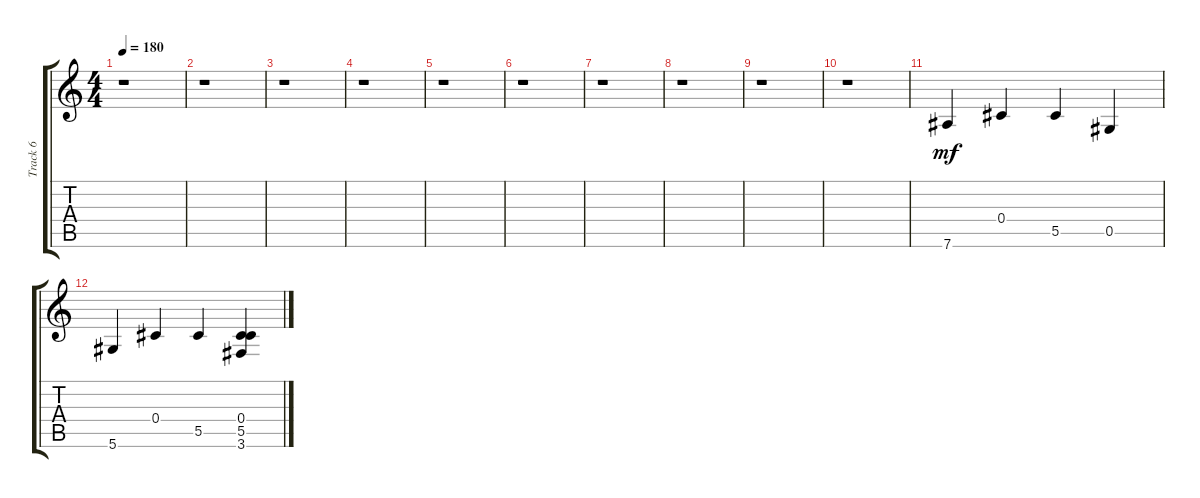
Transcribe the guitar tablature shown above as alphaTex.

\track ("Track 6" "Track 6") {instrument electricguitarjazz}
\staff {score tabs}
\tuning (Eb4 Bb3 Gb3 Db3 Ab2 Eb2) {hide}
\ts (4 4)
\tempo 180
\clef g2
\ks c
r.1{dy mf} |
r.1 |
r.1 |
r.1 |
r.1 |
r.1 |
r.1 |
r.1 |
r.1 |
r.1 |
7.6.4 0.4.4 5.5.4 0.5.4 |
5.6.4 0.4.4 5.5.4 (0.4 5.5 3.6).4
